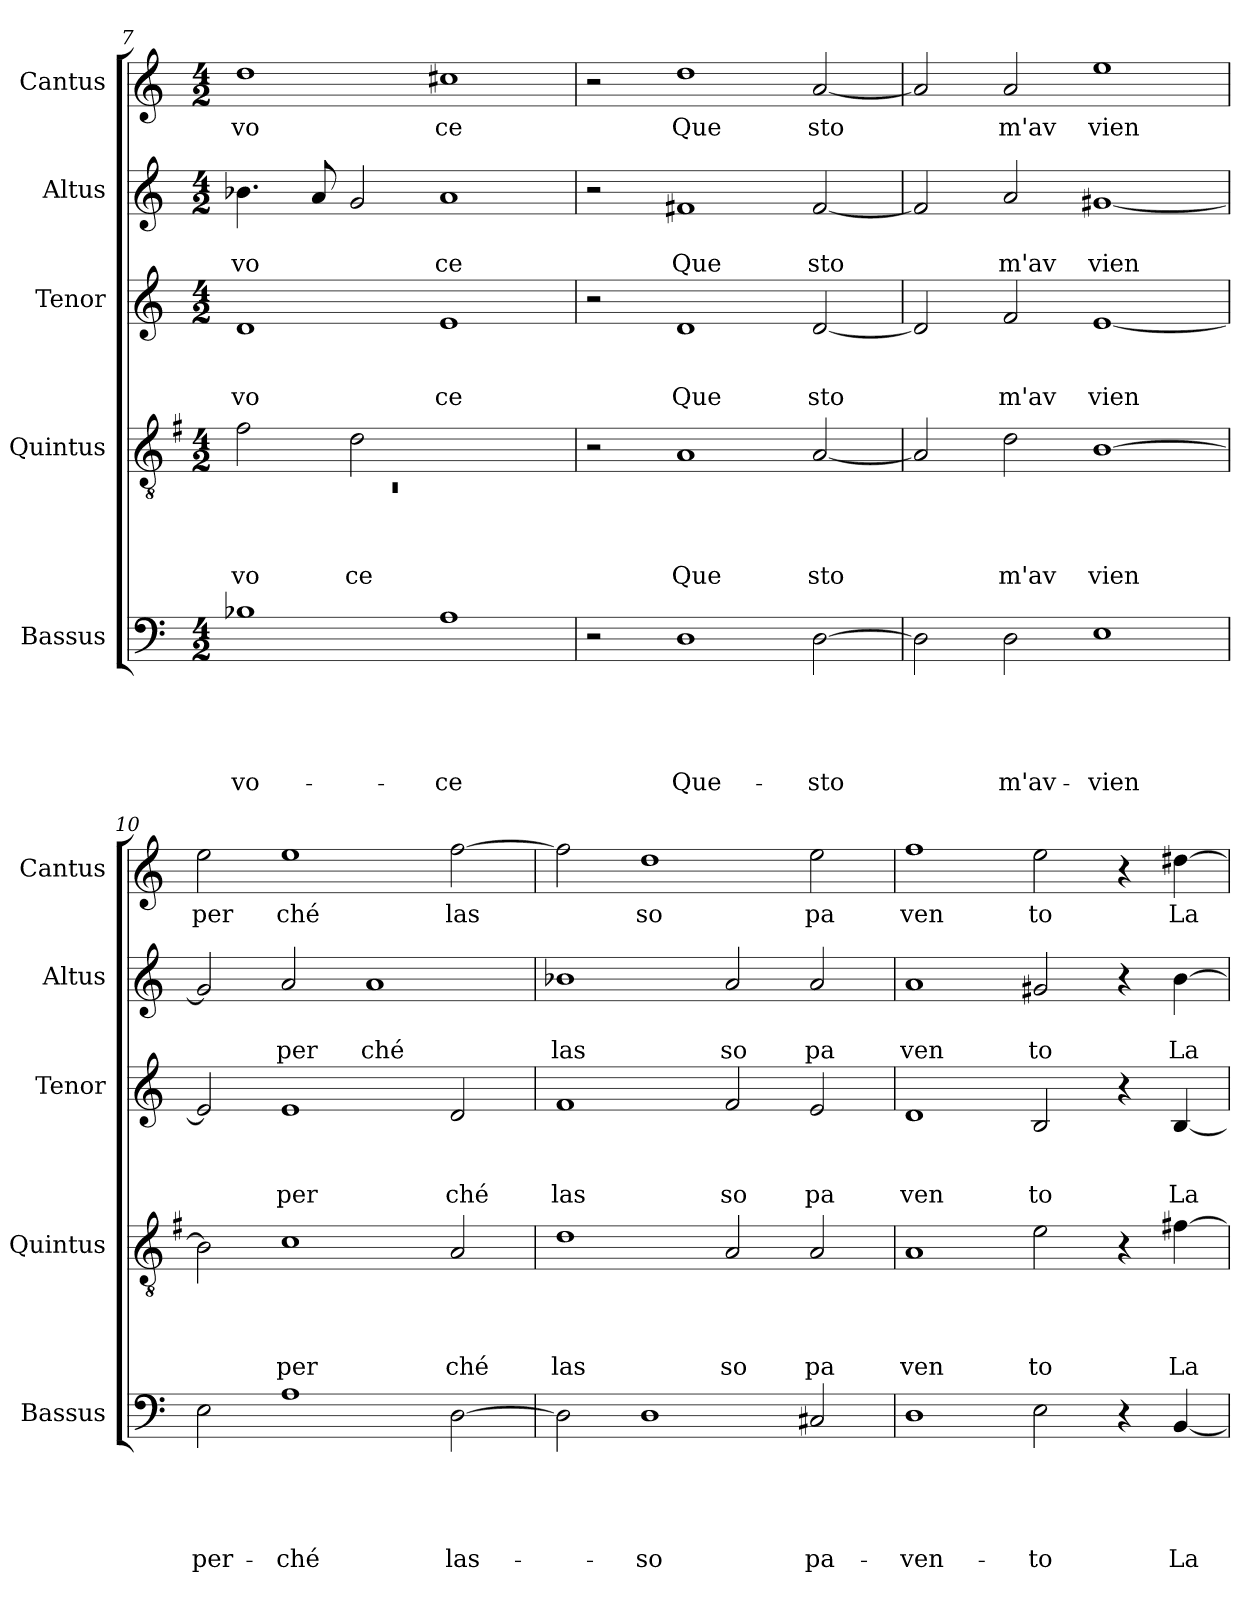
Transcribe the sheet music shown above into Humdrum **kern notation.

**kern	**text	**text	**text	**text	**text	**kern	**text	**text	**text	**text	**kern	**text	**text	**text	**kern	**text	**text	**kern	**text
*part5	*part5	*part5	*part5	*part5	*part5	*part4	*part4	*part4	*part4	*part4	*part3	*part3	*part3	*part3	*part2	*part2	*part2	*part1	*part1
*staff5	*staff5	*staff5	*staff5	*staff5	*staff5	*staff4	*staff4	*staff4	*staff4	*staff4	*staff3	*staff3	*staff3	*staff3	*staff2	*staff2	*staff2	*staff1	*staff1
*I"Bassus	*	*	*	*	*	*I"Quintus	*	*	*	*	*I"Tenor	*	*	*	*I"Altus	*	*	*I"Cantus	*
*I'Bassus	*	*	*	*	*	*I'Quintus	*	*	*	*	*I'Tenor	*	*	*	*I'Altus	*	*	*I'Cantus	*
!!LO:LB:g=z
*clefF4	*	*	*	*	*	*clefGv2	*	*	*	*	*clefG2	*	*	*	*clefG2	*	*	*clefG2	*
*	*	*	*	*	*	*ITrd-3c-5	*	*	*	*	*	*	*	*	*	*	*	*	*
*k[]	*	*	*	*	*	*k[]	*	*	*	*	*k[]	*	*	*	*k[]	*	*	*k[]	*
*C:	*	*	*	*	*	*C:	*	*	*	*	*C:	*	*	*	*C:	*	*	*C:	*
*M4/2	*	*	*	*	*	*M4/2	*	*	*	*	*M4/2	*	*	*	*M4/2	*	*	*M4/2	*
=7	=7	=7	=7	=7	=7	=7	=7	=7	=7	=7	=7	=7	=7	=7	=7	=7	=7	=7	=7
*	*	*	*	*	*	*^	*	*	*	*	*	*	*	*	*	*	*	*	*
!	!	!	!	!	!LO:LY:b	!	!LO:N:vis=1	!	!	!	!LO:LY:b	!	!	!	!LO:LY:b	!	!	!LO:LY:b	!	!LO:LY:b
1B-X	.	.	.	.	vo-	2b\	0rC	.	.	.	vo	1d	.	.	vo	4.b-X\	.	vo	1dd	vo
.	.	.	.	.	.	.	.	.	.	.	.	.	.	.	.	8a/	.	.	.	.
!	!	!	!	!	!	!	!	!	!	!	!LO:LY:b	!	!	!	!	!	!	!	!	!
.	.	.	.	.	.	2g\	.	.	.	.	ce	.	.	.	.	2g/	.	.	.	.
!	!	!	!	!	!LO:LY:b	!	!	!	!	!	!	!	!	!	!LO:LY:b	!	!	!LO:LY:b	!	!LO:LY:b
1A	.	.	.	.	-ce	1ryy	.	.	.	.	.	1e	.	.	ce	1a	.	ce	1cc#X	ce
*	*	*	*	*	*	*v	*v	*	*	*	*	*	*	*	*	*	*	*	*	*
=8	=8	=8	=8	=8	=8	=8	=8	=8	=8	=8	=8	=8	=8	=8	=8	=8	=8	=8	=8
2r	.	.	.	.	.	2r	.	.	.	.	2r	.	.	.	2r	.	.	2r	.
!	!	!	!	!	!LO:LY:b	!	!	!	!	!LO:LY:b	!	!	!	!LO:LY:b	!	!	!LO:LY:b	!	!LO:LY:b
1D	.	.	.	.	Que-	1d	.	.	.	Que	1d	.	.	Que	1f#X	.	Que	1dd	Que
!	!	!	!	!	!LO:LY:b	!	!	!	!	!LO:LY:b	!	!	!	!LO:LY:b	!	!	!LO:LY:b	!	!LO:LY:b
[>2D\	.	.	.	.	-sto	[<2d/	.	.	.	sto	[<2d/	.	.	sto	[<2f#/	.	sto	[<2a/	sto
=9	=9	=9	=9	=9	=9	=9	=9	=9	=9	=9	=9	=9	=9	=9	=9	=9	=9	=9	=9
2D\]	.	.	.	.	.	2d/]	.	.	.	.	2d/]	.	.	.	2f#/]	.	.	2a/]	.
!	!	!	!	!	!LO:LY:b	!	!	!	!	!LO:LY:b	!	!	!	!LO:LY:b	!	!	!LO:LY:b	!	!LO:LY:b
2D\	.	.	.	.	m'av-	2g\	.	.	.	m'av	2f/	.	.	m'av	2a/	.	m'av	2a/	m'av
!	!	!	!	!	!LO:LY:b	!	!	!	!	!LO:LY:b	!	!	!	!LO:LY:b	!	!	!LO:LY:b	!	!LO:LY:b
1E	.	.	.	.	-vien	[>1e	.	.	.	vien	[<1e	.	.	vien	[<1g#X	.	vien	1ee	vien
=10	=10	=10	=10	=10	=10	=10	=10	=10	=10	=10	=10	=10	=10	=10	=10	=10	=10	=10	=10
!	!	!	!	!	!LO:LY:b	!	!	!	!	!	!	!	!	!	!	!	!	!	!LO:LY:b
2E\	.	.	.	.	per-	2e\]	.	.	.	.	2e/]	.	.	.	2g#/]	.	.	2ee\	per
!	!	!	!	!	!LO:LY:b	!	!	!	!	!LO:LY:b	!	!	!	!LO:LY:b	!	!	!LO:LY:b	!	!LO:LY:b
1A	.	.	.	.	-ché	1f	.	.	.	per	1e	.	.	per	2a/	.	per	1ee	ché
!	!	!	!	!	!	!	!	!	!	!	!	!	!	!	!	!	!LO:LY:b	!	!
.	.	.	.	.	.	.	.	.	.	.	.	.	.	.	1a	.	ché	.	.
!	!	!	!	!	!LO:LY:b	!	!	!	!	!LO:LY:b	!	!	!	!LO:LY:b	!	!	!	!	!LO:LY:b
[>2D\	.	.	.	.	las-	2d/	.	.	.	ché	2d/	.	.	ché	.	.	.	[>2ff\	las
=11	=11	=11	=11	=11	=11	=11	=11	=11	=11	=11	=11	=11	=11	=11	=11	=11	=11	=11	=11
!	!	!	!	!	!	!	!	!	!	!LO:LY:b	!	!	!	!LO:LY:b	!	!	!LO:LY:b	!	!
2D\]	.	.	.	.	.	1g	.	.	.	las	1f	.	.	las	1b-X	.	las	2ff\]	.
!	!	!	!	!	!LO:LY:b	!	!	!	!	!	!	!	!	!	!	!	!	!	!LO:LY:b
1D	.	.	.	.	-so	.	.	.	.	.	.	.	.	.	.	.	.	1dd	so
!	!	!	!	!	!	!	!	!	!	!LO:LY:b	!	!	!	!LO:LY:b	!	!	!LO:LY:b	!	!
.	.	.	.	.	.	2d/	.	.	.	so	2f/	.	.	so	2a/	.	so	.	.
!	!	!	!	!	!LO:LY:b	!	!	!	!	!LO:LY:b	!	!	!	!LO:LY:b	!	!	!LO:LY:b	!	!LO:LY:b
2C#X/	.	.	.	.	pa-	2d/	.	.	.	pa	2e/	.	.	pa	2a/	.	pa	2ee\	pa
=12	=12	=12	=12	=12	=12	=12	=12	=12	=12	=12	=12	=12	=12	=12	=12	=12	=12	=12	=12
!	!	!	!	!	!LO:LY:b	!	!	!	!	!LO:LY:b	!	!	!	!LO:LY:b	!	!	!LO:LY:b	!	!LO:LY:b
1D	.	.	.	.	-ven-	1d	.	.	.	ven	1d	.	.	ven	1a	.	ven	1ff	ven
!	!	!	!	!	!LO:LY:b	!	!	!	!	!LO:LY:b	!	!	!	!LO:LY:b	!	!	!LO:LY:b	!	!LO:LY:b
2E\	.	.	.	.	-to	2a\	.	.	.	to	2B/	.	.	to	2g#X/	.	to	2ee\	to
4r	.	.	.	.	.	4r	.	.	.	.	4r	.	.	.	4r	.	.	4r	.
!	!	!	!	!	!LO:LY:b	!	!	!	!	!LO:LY:b	!	!	!	!LO:LY:b	!	!	!LO:LY:b	!	!LO:LY:b
[<4BB/	.	.	.	.	La	[>4bn\	.	.	.	La	[<4B/	.	.	La	[>4b\	.	La	[>4dd#X\	La
=	=	=	=	=	=	=	=	=	=	=	=	=	=	=	=	=	=	=	=
*-	*-	*-	*-	*-	*-	*-	*-	*-	*-	*-	*-	*-	*-	*-	*-	*-	*-	*-	*-
